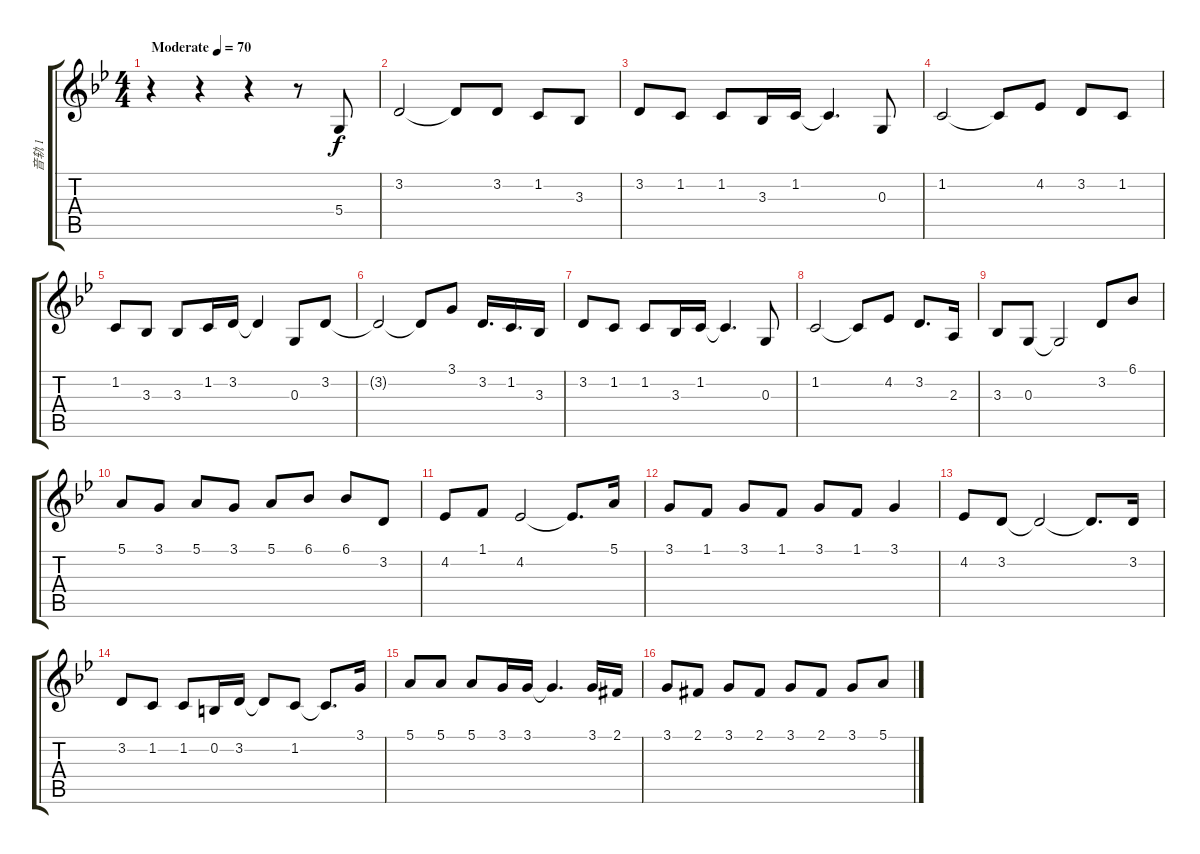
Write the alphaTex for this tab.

\track ("音轨 1" "音轨 1") {instrument flute}
\staff {score tabs}
\tuning (E4 B3 G3 D3 A2 E2) {hide}
\ts (4 4)
\tempo (70 "Moderate")
\clef g2
\ks bb
r.4{dy f instrument flute} r.4 r.4 r.8 5.4.8 |
3.2.2 3.2{t}.8 3.2.8 1.2.8 3.3.8 |
3.2.8 1.2.8 1.2.8 3.3.16 1.2.16 1.2{t}.4{d} 0.3.8 |
1.2.2 1.2{t}.8 4.2.8 3.2.8 1.2.8 |
1.2.8 3.3.8 3.3.8 1.2.16 3.2.16 3.2{t}.4 0.3.8 3.2.8 |
3.2{t}.2 3.2{t}.8 3.1.8 3.2.16{d} 1.2.16{d} 3.3.16 |
3.2.8 1.2.8 1.2.8 3.3.16 1.2.16 1.2{t}.4{d} 0.3.8 |
1.2.2 1.2{t}.8 4.2.8 3.2.8{d} 2.3.16 |
3.3.8 0.3.8 0.3{t}.2 3.2.8 6.1.8 |
5.1.8 3.1.8 5.1.8 3.1.8 5.1.8 6.1.8 6.1.8 3.2.8 |
4.2.8 1.1.8 4.2.2 4.2{t}.8{d} 5.1.16 |
3.1.8 1.1.8 3.1.8 1.1.8 3.1.8 1.1.8 3.1.4 |
4.2.8 3.2.8 3.2{t}.2 3.2{t}.8{d} 3.2.16 |
3.2.8 1.2.8 1.2.8 0.2.16 3.2.16 3.2{t}.8 1.2.8 1.2{t}.8{d} 3.1.16 |
5.1.8 5.1.8 5.1.8 3.1.16 3.1.16 3.1{t}.4{d} 3.1.16 2.1{acc #}.16 |
3.1.8 2.1{acc #}.8 3.1.8 2.1{acc #}.8 3.1.8 2.1{acc #}.8 3.1.8 5.1.8
